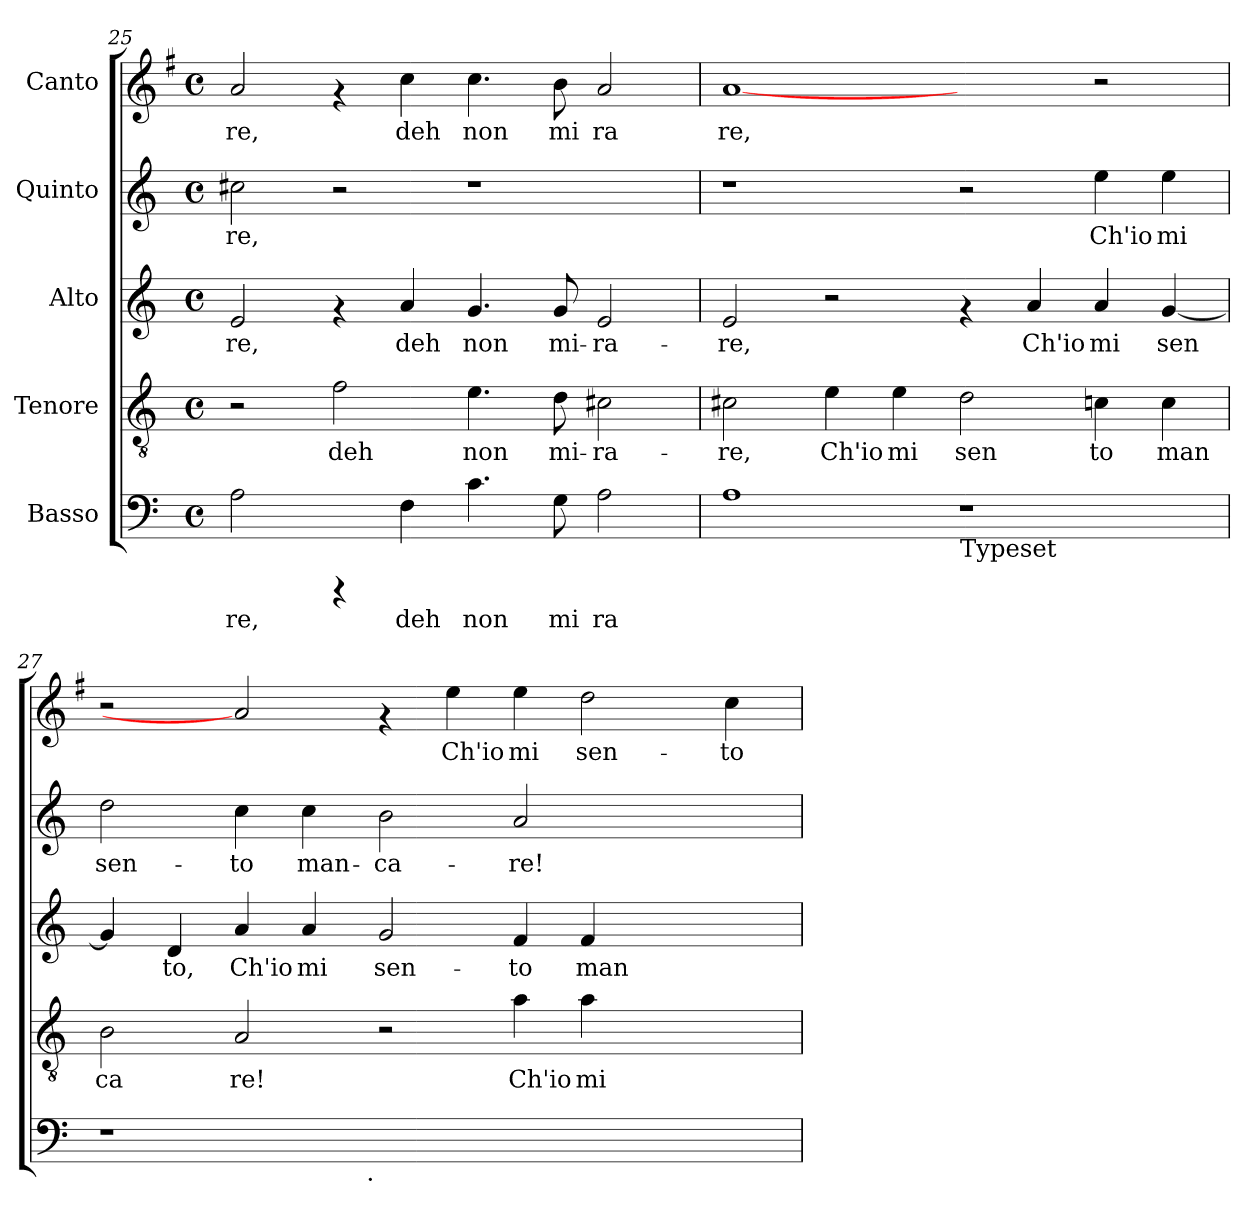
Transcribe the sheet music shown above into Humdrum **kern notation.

**kern	**text	**kern	**text	**kern	**text	**kern	**text	**kern	**text
*part5	*part5	*part4	*part4	*part3	*part3	*part2	*part2	*part1	*part1
*staff5	*staff5	*staff4	*staff4	*staff3	*staff3	*staff2	*staff2	*staff1	*staff1
*I"Basso	*	*I"Tenore	*	*I"Alto	*	*I"Quinto	*	*I"Canto	*
*clefF4	*	*clefGv2	*	*clefG2	*	*clefG2	*	*clefG2	*
*	*	*	*	*	*	*	*	*ITrd-3c-5	*
*k[]	*	*k[]	*	*k[]	*	*k[]	*	*k[]	*
*C:	*	*C:	*	*C:	*	*C:	*	*C:	*
*M4/4	*	*M4/4	*	*M4/4	*	*M4/4	*	*M4/4	*
*met(c)	*	*met(c)	*	*met(c)	*	*met(c)	*	*met(c)	*
=25	=25	=25	=25	=25	=25	=25	=25	=25	=25
!	!LO:LY:b:cj	!	!	!	!LO:LY:b:cj	!	!LO:LY:b:cj	!	!LO:LY:b:cj
2A\	re,	2r	.	2e/	-re,	2cc#X\	re,	2dd/	re,
!	!	!	!LO:LY:b:cj	!	!	!	!	!	!
4rCCC	.	2f\	deh	4rf	.	2r	.	4rf	.
!	!LO:LY:b:cj	!	!	!	!LO:LY:b:cj	!	!	!	!LO:LY:b:cj
4F\	deh	.	.	4a/	deh	.	.	4ff\	deh
!	!LO:LY:b:cj	!	!LO:LY:b:cj	!	!LO:LY:b:cj	!	!	!	!LO:LY:b:cj
4.c\	non	4.e\	non	4.g/	non	1r	.	4.ff\	non
!	!LO:LY:b:cj	!	!LO:LY:b:cj	!	!LO:LY:b:cj	!	!	!	!LO:LY:b:cj
8G\	mi	8d\	mi-	8g/	mi-	.	.	8ee\	mi
!	!LO:LY:b:cj	!	!LO:LY:b:cj	!	!LO:LY:b:cj	!	!	!	!LO:LY:b:cj
2A\	ra	2c#X\	-ra-	2e/	-ra-	.	.	2dd/	ra
!!LO:PB:g=z
=26	=26	=26	=26	=26	=26	=26	=26	=26	=26
!	!	!	!LO:LY:b:cj	!	!LO:LY:b:cj	!	!	!	!LO:LY:b:cj
1A	.	2c#X\	-re,	2e/	-re,	1r	.	[1dd	re,
!	!	!	!LO:LY:b:cj	!	!	!	!	!	!
.	.	4e\	Ch'io	2r	.	.	.	.	.
!	!	!	!LO:LY:b:cj	!	!	!	!	!	!
.	.	4e\	mi	.	.	.	.	.	.
!LO:TX:b:t=Typeset	!	!	!	!	!	!	!	!	!
!	!	!	!LO:LY:b:cj	!	!	!	!	!	!
1r	.	2d\	sen	4rf	.	2r	.	2ryy	.
!	!	!	!	!	!LO:LY:b:cj	!	!	!	!
.	.	.	.	4a/	Ch'io	.	.	.	.
!	!	!	!LO:LY:b:cj	!	!LO:LY:b:cj	!	!LO:LY:b:cj	!	!
.	.	4c\	to	4a/	mi	4ee\	Ch'io	2r	.
!	!	!	!LO:LY:b:cj	!	!LO:LY:b:cj	!	!LO:LY:b:cj	!	!
.	.	4c\	man	[<4g/	sen-	4ee\	mi	.	.
=27	=27	=27	=27	=27	=27	=27	=27	=27	=27
!	!	!	!LO:LY:b:cj	!	!LO:LY:b:cj	!	!LO:LY:b:cj	!	!
*^	*	*	*	*	*	*	*	*	*
1r	2ryy	.	2B\	ca	4g/]	--	2dd\	sen-	2r	.
!	!	!	!	!	!	!LO:LY:b:cj	!	!	!	!
.	.	.	.	.	4d/	-to,	.	.	.	.
!	!	!	!	!LO:LY:b:cj	!	!LO:LY:b:cj	!	!LO:LY:b:cj	!	!
.	4ryy	.	2A/	re!	4a/	Ch'io	4cc\	-to	2dd]	.
!	!	!	!	!	!	!LO:LY:b:cj	!	!LO:LY:b:cj	!	!
.	8...ryy	.	.	.	4a/	mi	4cc\	man-	.	.
!	!LO:TX:b:t=.	!	!	!	!	!	!	!	!	!
.	1ryy	.	.	.	.	.	.	.	.	.
!	!	!	!	!	!	!LO:LY:b:cj	!	!LO:LY:b:cj	!	!
1.ryy	.	.	2r	.	2g/	sen-	2b\	-ca-	4rf	.
!	!	!	!	!	!	!	!	!	!	!LO:LY:b:cj
.	.	.	.	.	.	.	.	.	4aa\	Ch'io
!	!	!	!	!LO:LY:b:cj	!	!LO:LY:b:cj	!	!LO:LY:b:cj	!	!LO:LY:b:cj
.	.	.	4a\	Ch'io	4f/	-to	2a/	-re!	4aa\	mi
!	!	!	!	!LO:LY:b:cj	!	!LO:LY:b:cj	!	!	!	!LO:LY:b:cj
.	.	.	4a\	mi	4f/	man-	.	.	2gg\	sen-
.	2ryy	.	.	.	.	.	.	.	.	.
.	.	.	2ryy	.	2ryy	.	2ryy	.	.	.
!	!	!	!	!	!	!	!	!	!	!LO:LY:b:cj
.	.	.	.	.	.	.	.	.	4ff\	-to
.	64ryy	.	.	.	.	.	.	.	.	.
*v	*v	*	*	*	*	*	*	*	*	*
=	=	=	=	=	=	=	=	=	=
*-	*-	*-	*-	*-	*-	*-	*-	*-	*-
